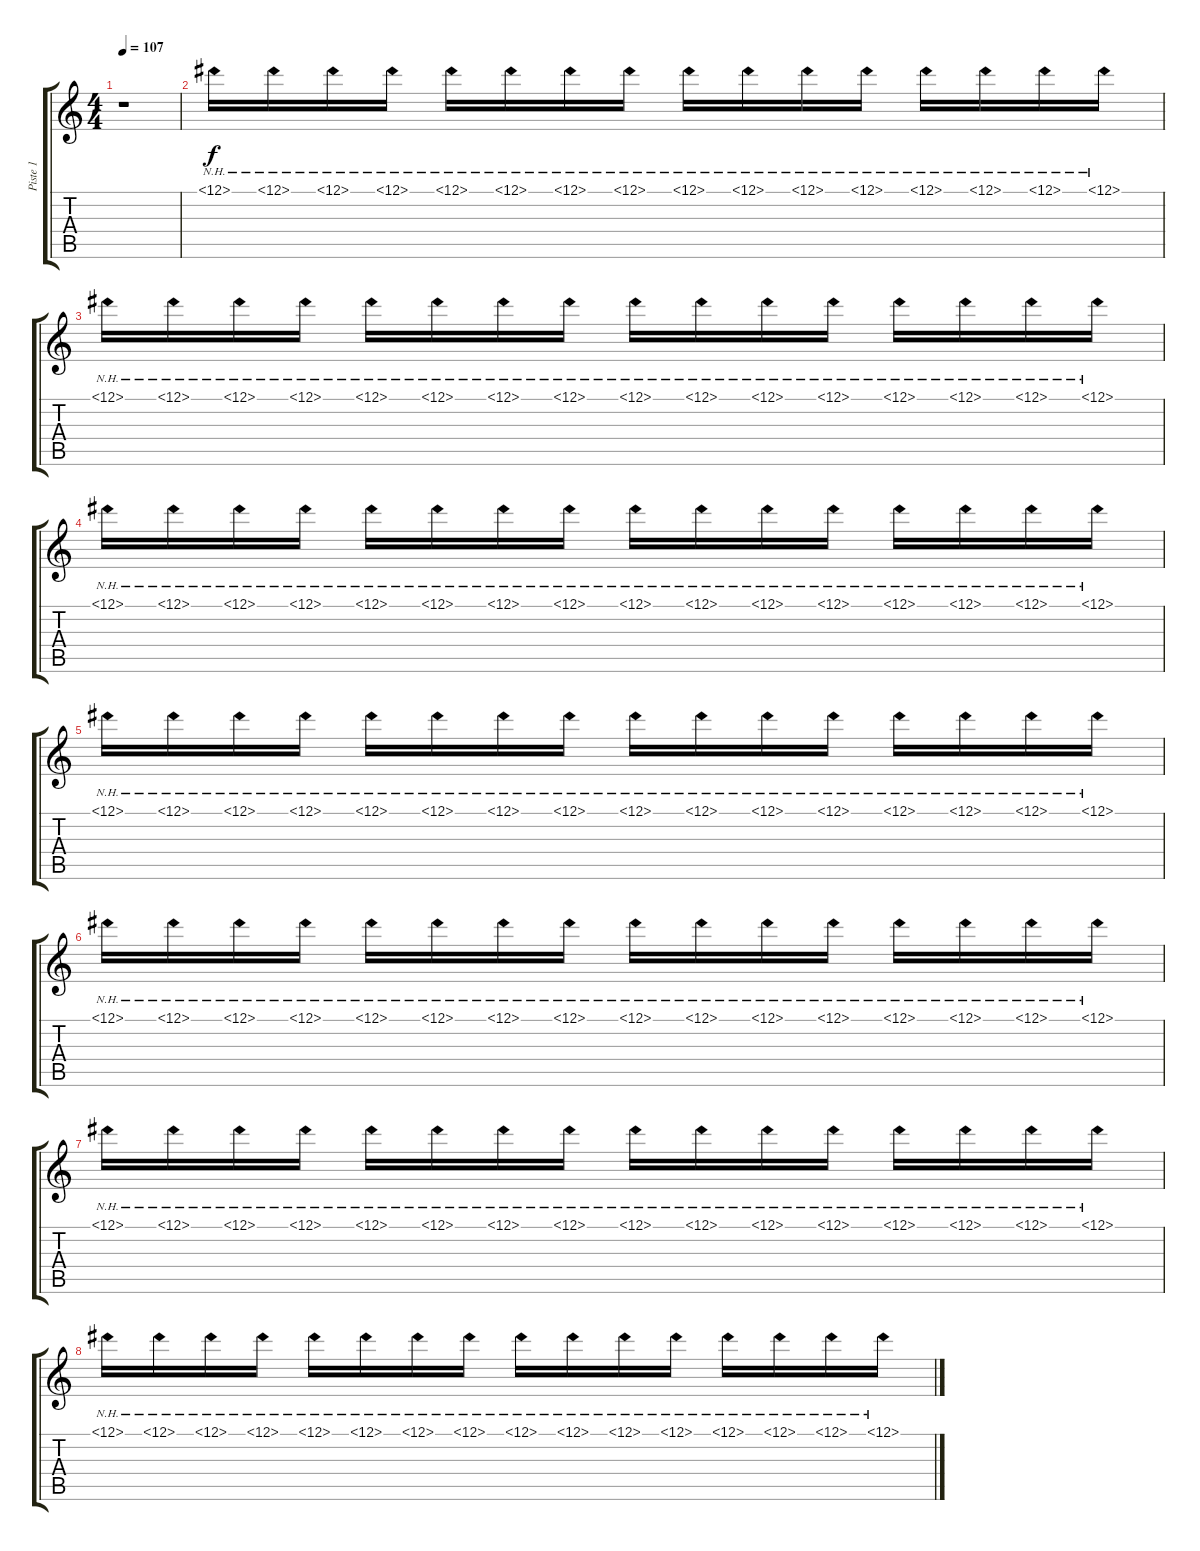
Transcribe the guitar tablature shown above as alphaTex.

\track ("Piste 1" "Piste 1") {instrument acousticguitarnylon}
\staff {score tabs}
\tuning (Eb4 Bb3 Gb3 Db3 Ab2 Db2) {hide}
\ts (4 4)
\tempo 107
\clef g2
\ks c
r.1{dy f} |
12.1{nh}.16 12.1{nh}.16 12.1{nh}.16 12.1{nh}.16 12.1{nh}.16 12.1{nh}.16 12.1{nh}.16 12.1{nh}.16 12.1{nh}.16 12.1{nh}.16 12.1{nh}.16 12.1{nh}.16 12.1{nh}.16 12.1{nh}.16 12.1{nh}.16 12.1{nh}.16 |
12.1{nh}.16 12.1{nh}.16 12.1{nh}.16 12.1{nh}.16 12.1{nh}.16 12.1{nh}.16 12.1{nh}.16 12.1{nh}.16 12.1{nh}.16 12.1{nh}.16 12.1{nh}.16 12.1{nh}.16 12.1{nh}.16 12.1{nh}.16 12.1{nh}.16 12.1{nh}.16 |
12.1{nh}.16 12.1{nh}.16 12.1{nh}.16 12.1{nh}.16 12.1{nh}.16 12.1{nh}.16 12.1{nh}.16 12.1{nh}.16 12.1{nh}.16 12.1{nh}.16 12.1{nh}.16 12.1{nh}.16 12.1{nh}.16 12.1{nh}.16 12.1{nh}.16 12.1{nh}.16 |
12.1{nh}.16 12.1{nh}.16 12.1{nh}.16 12.1{nh}.16 12.1{nh}.16 12.1{nh}.16 12.1{nh}.16 12.1{nh}.16 12.1{nh}.16 12.1{nh}.16 12.1{nh}.16 12.1{nh}.16 12.1{nh}.16 12.1{nh}.16 12.1{nh}.16 12.1{nh}.16 |
12.1{nh}.16 12.1{nh}.16 12.1{nh}.16 12.1{nh}.16 12.1{nh}.16 12.1{nh}.16 12.1{nh}.16 12.1{nh}.16 12.1{nh}.16 12.1{nh}.16 12.1{nh}.16 12.1{nh}.16 12.1{nh}.16 12.1{nh}.16 12.1{nh}.16 12.1{nh}.16 |
12.1{nh}.16 12.1{nh}.16 12.1{nh}.16 12.1{nh}.16 12.1{nh}.16 12.1{nh}.16 12.1{nh}.16 12.1{nh}.16 12.1{nh}.16 12.1{nh}.16 12.1{nh}.16 12.1{nh}.16 12.1{nh}.16 12.1{nh}.16 12.1{nh}.16 12.1{nh}.16 |
12.1{nh}.16 12.1{nh}.16 12.1{nh}.16 12.1{nh}.16 12.1{nh}.16 12.1{nh}.16 12.1{nh}.16 12.1{nh}.16 12.1{nh}.16 12.1{nh}.16 12.1{nh}.16 12.1{nh}.16 12.1{nh}.16 12.1{nh}.16 12.1{nh}.16 12.1{nh}.16
